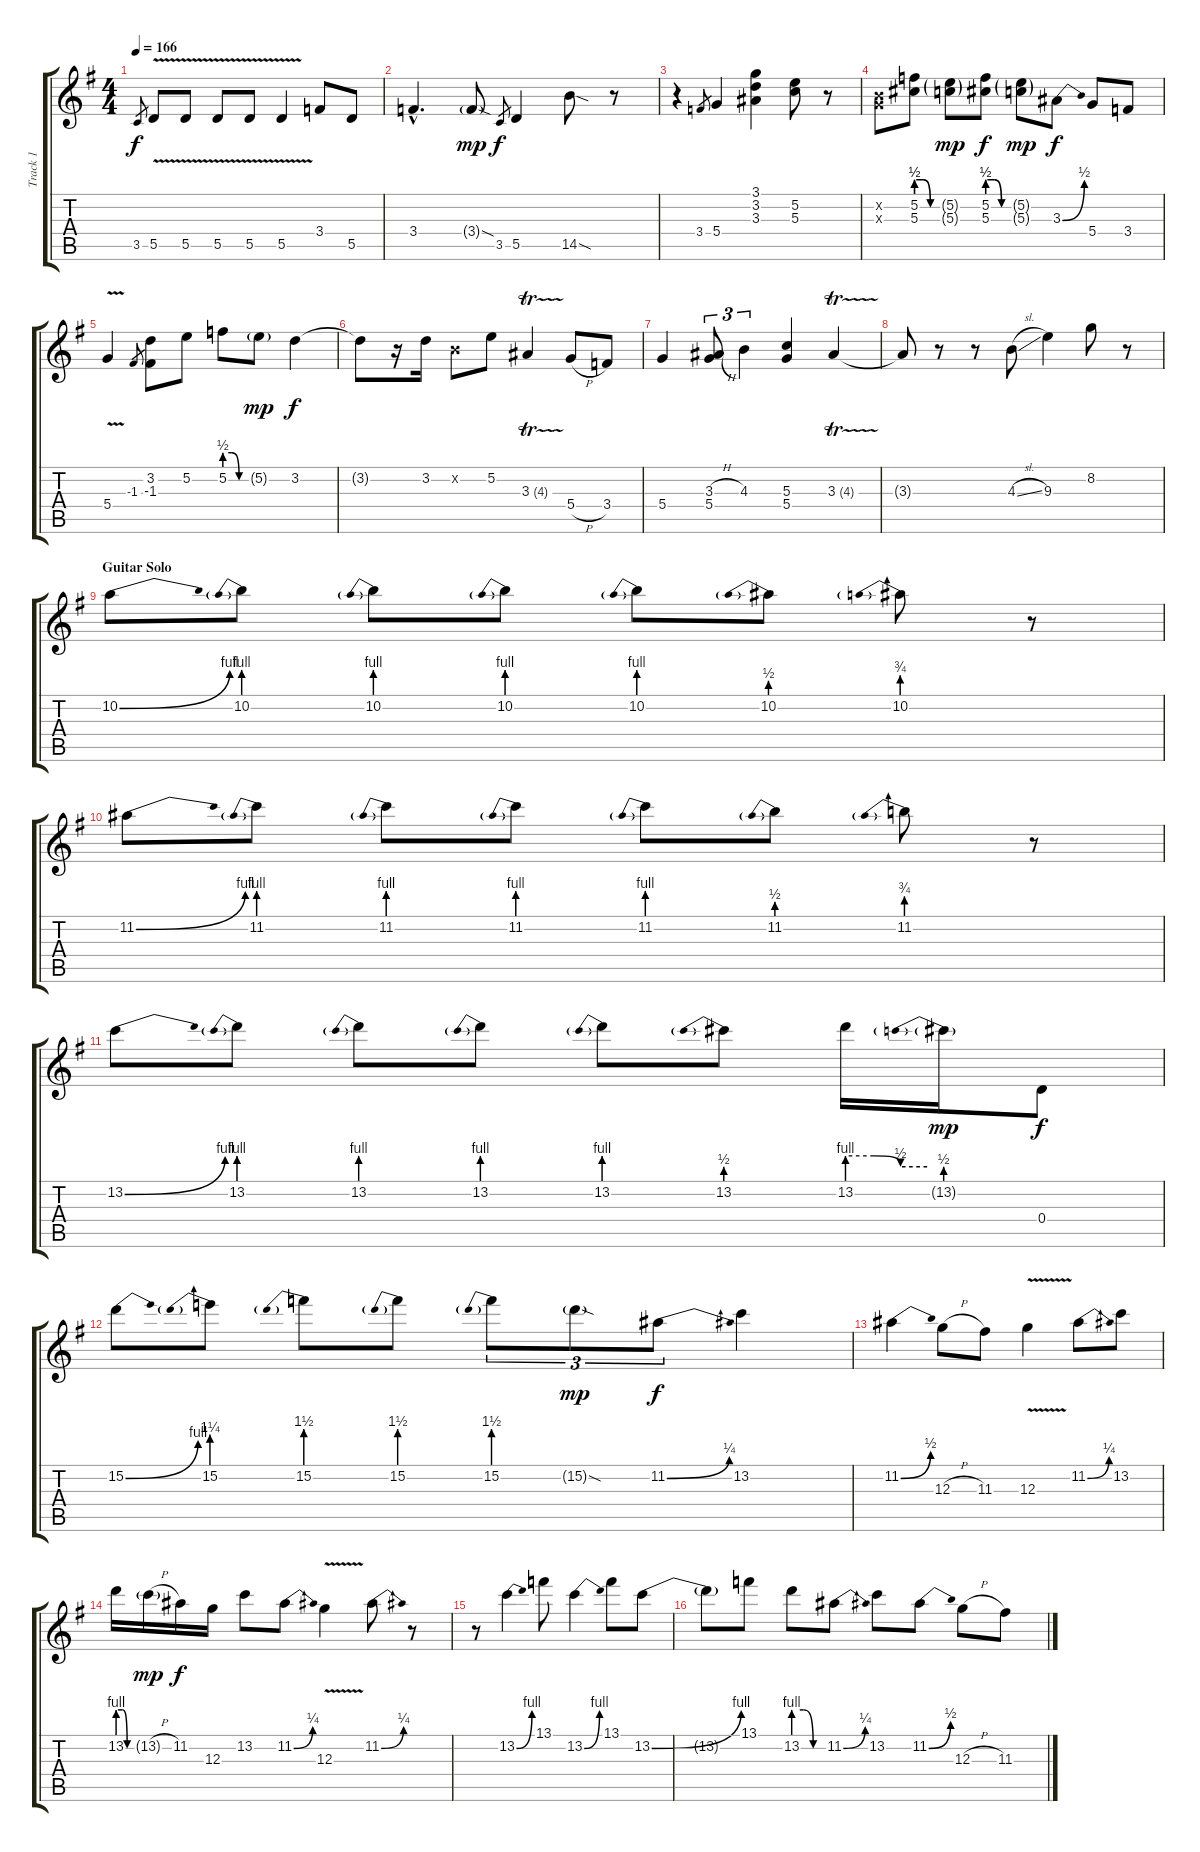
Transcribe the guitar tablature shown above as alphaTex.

\track ("Track 1" "Track 1") {instrument overdrivenguitar}
\staff {score tabs}
\tuning (E4 B3 G3 D3 A2 E2) {hide}
\ts (4 4)
\tempo 166
\clef g2
\ks g
3.5.8{gr dy f} 5.5{v}.8 5.5{v}.8 5.5{v}.8 5.5{v}.8 5.5{v}.4 3.4.8 5.5.8 |
3.4{hac}.4{d} 3.4{sod g}.8{dy mp} 3.5.8{gr dy f} 5.5.4 14.5{sod}.8 r.8 |
r.4 3.4.8{gr} 5.4.4 (3.1 3.2 3.3).4 (5.2 5.3).8 r.8 |
(0.2{x} 0.3{x}).8 (5.2{be (custom 0 2 20 2 40 0 60 0)} 5.3{be (custom 0 2 20 2 40 0 60 0)}).8 (5.2{g} 5.3{g}).8{dy mp} (5.2{be (custom 0 2 20 2 40 0 60 0)} 5.3{be (custom 0 2 20 2 40 0 60 0)}).8{dy f} (5.2{g} 5.3{g}).8{dy mp} 3.3{be (bend 0 0 60 2)}.8{dy f} 5.4.8 3.4.8 |
5.4{v}.4 -1.3.8{gr} (3.2 -1.3).8 5.2.8 5.2{be (custom 0 2 20 2 40 0 60 0)}.8 5.2{g}.8{dy mp} 3.2.4{dy f} |
3.2{t}.8 r.16 3.2.16 0.2{x}.8 5.2.8 3.3{tr (4 16)}.4 5.4{h}.8 3.4.8 |
5.4.4 (3.3{h} 5.4).8{tu (3 2)} 4.3.4{tu (3 2)} (5.3 5.4).4 3.3{tr (4 16)}.4 |
3.3{t}.8 r.8 r.8 4.3{sl}.8 9.3.4 8.2.8 r.8 |
\section ("" "Guitar Solo")
10.2{be (bend 0 0 60 4)}.8 10.2{be (prebend 0 4 60 4)}.8 10.2{be (prebend 0 4 60 4)}.8 10.2{be (prebend 0 4 60 4)}.8 10.2{be (prebend 0 4 60 4)}.8 10.2{be (prebend 0 2 60 2)}.8 10.2{be (prebend 0 3 60 3)}.8 r.8 |
11.2{be (bend 0 0 60 4)}.8 11.2{be (prebend 0 4 60 4)}.8 11.2{be (prebend 0 4 60 4)}.8 11.2{be (prebend 0 4 60 4)}.8 11.2{be (prebend 0 4 60 4)}.8 11.2{be (prebend 0 2 60 2)}.8 11.2{be (prebend 0 3 60 3)}.8 r.8 |
13.2{be (bend 0 0 60 4)}.8 13.2{be (prebend 0 4 60 4)}.8 13.2{be (prebend 0 4 60 4)}.8 13.2{be (prebend 0 4 60 4)}.8 13.2{be (prebend 0 4 60 4)}.8 13.2{be (prebend 0 2 60 2)}.8 13.2{be (custom 0 4 20 4 40 2 60 2)}.16 13.2{be (prebend 0 2 60 2) g}.16{dy mp} 0.4.8{dy f} |
15.2{be (bend 0 0 60 4)}.8 15.2{be (prebend 0 5 60 5)}.8 15.2{be (prebend 0 6 60 6)}.8 15.2{be (prebend 0 6 60 6)}.8 15.2{be (prebend 0 6 60 6)}.8{tu (3 2)} 15.2{sod g}.8{tu (3 2) dy mp} 11.2{be (bend 0 0 60 1)}.8{tu (3 2) dy f} 13.2.4 |
11.2{be (bend 0 0 60 2)}.4 12.3{h}.8 11.3.8 12.3{v}.4 11.2{be (bend 0 0 60 1)}.8 13.2.8 |
13.2{be (custom 0 4 20 4 40 0 60 0)}.16 13.2{h g}.16{dy mp} 11.2.16{dy f} 12.3.16 13.2.8 11.2{be (bend 0 0 60 1)}.8 12.3{v}.4 11.2{be (bend 0 0 60 1)}.8 r.8 |
r.8 13.2{be (bend 0 0 60 4)}.4 13.1.8 13.2{be (bend 0 0 60 4)}.4 13.1.8 13.2{be (bend 0 0 60 4)}.8 |
13.2{t}.8 13.1.8 13.2{be (custom 0 4 20 4 40 0 60 0)}.8 11.2{be (bend 0 0 60 1)}.8 13.2.8 11.2{be (bend 0 0 60 2)}.8 12.3{h}.8 11.3.8
